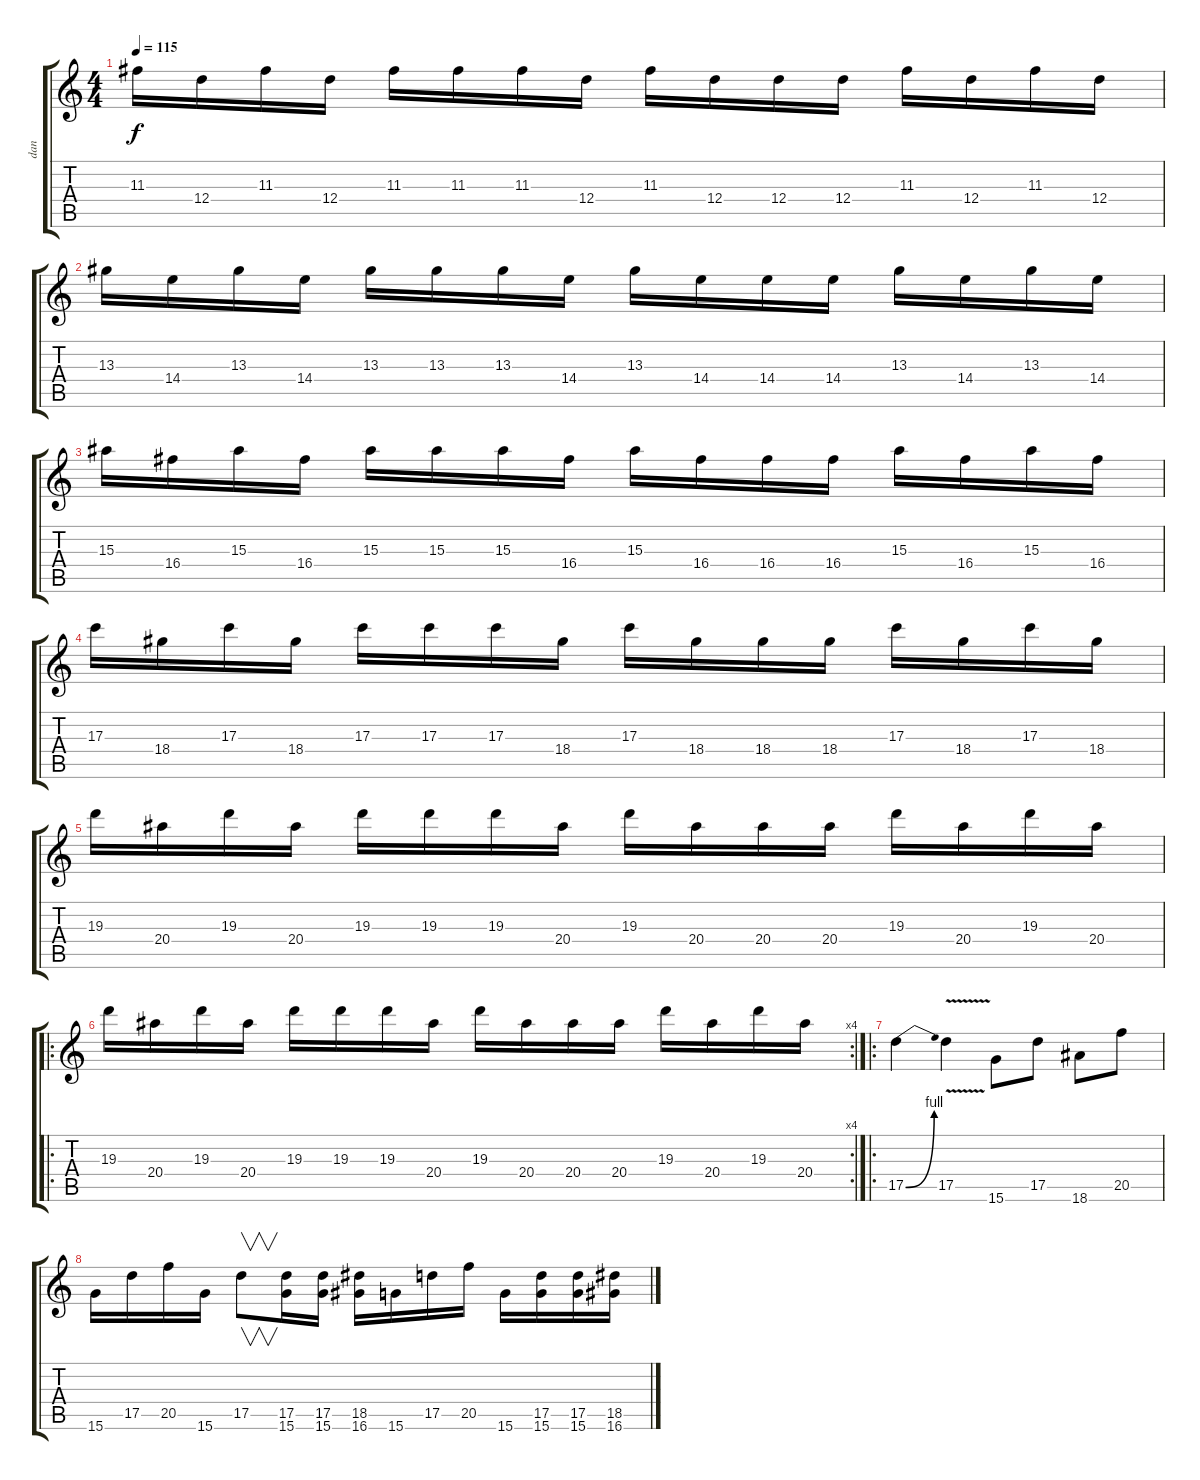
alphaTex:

\track ("dan" "dan") {instrument distortionguitar}
\staff {score tabs}
\tuning (E4 B3 G3 D3 A2 E2) {hide}
\ts (4 4)
\tempo 115
\clef g2
\ks c
11.3.16{dy f} 12.4.16 11.3.16 12.4.16 11.3.16 11.3.16 11.3.16 12.4.16 11.3.16 12.4.16 12.4.16 12.4.16 11.3.16 12.4.16 11.3.16 12.4.16 |
13.3.16 14.4.16 13.3.16 14.4.16 13.3.16 13.3.16 13.3.16 14.4.16 13.3.16 14.4.16 14.4.16 14.4.16 13.3.16 14.4.16 13.3.16 14.4.16 |
15.3.16 16.4.16 15.3.16 16.4.16 15.3.16 15.3.16 15.3.16 16.4.16 15.3.16 16.4.16 16.4.16 16.4.16 15.3.16 16.4.16 15.3.16 16.4.16 |
17.3.16 18.4.16 17.3.16 18.4.16 17.3.16 17.3.16 17.3.16 18.4.16 17.3.16 18.4.16 18.4.16 18.4.16 17.3.16 18.4.16 17.3.16 18.4.16 |
19.3.16 20.4.16 19.3.16 20.4.16 19.3.16 19.3.16 19.3.16 20.4.16 19.3.16 20.4.16 20.4.16 20.4.16 19.3.16 20.4.16 19.3.16 20.4.16 |
\ro
\rc 4
19.3.16 20.4.16 19.3.16 20.4.16 19.3.16 19.3.16 19.3.16 20.4.16 19.3.16 20.4.16 20.4.16 20.4.16 19.3.16 20.4.16 19.3.16 20.4.16 |
\ro
17.5{be (bend 0 0 60 4)}.4 17.5{v}.4 15.6.8 17.5.8 18.6.8 20.5.8 |
15.6.16 17.5.16 20.5.16 15.6.16 17.5.8{v} (17.5 15.6).16 (17.5 15.6).16 (18.5 16.6).16 15.6.16 17.5.16 20.5.16 15.6.16 (17.5 15.6).16 (17.5 15.6).16 (18.5 16.6).16
